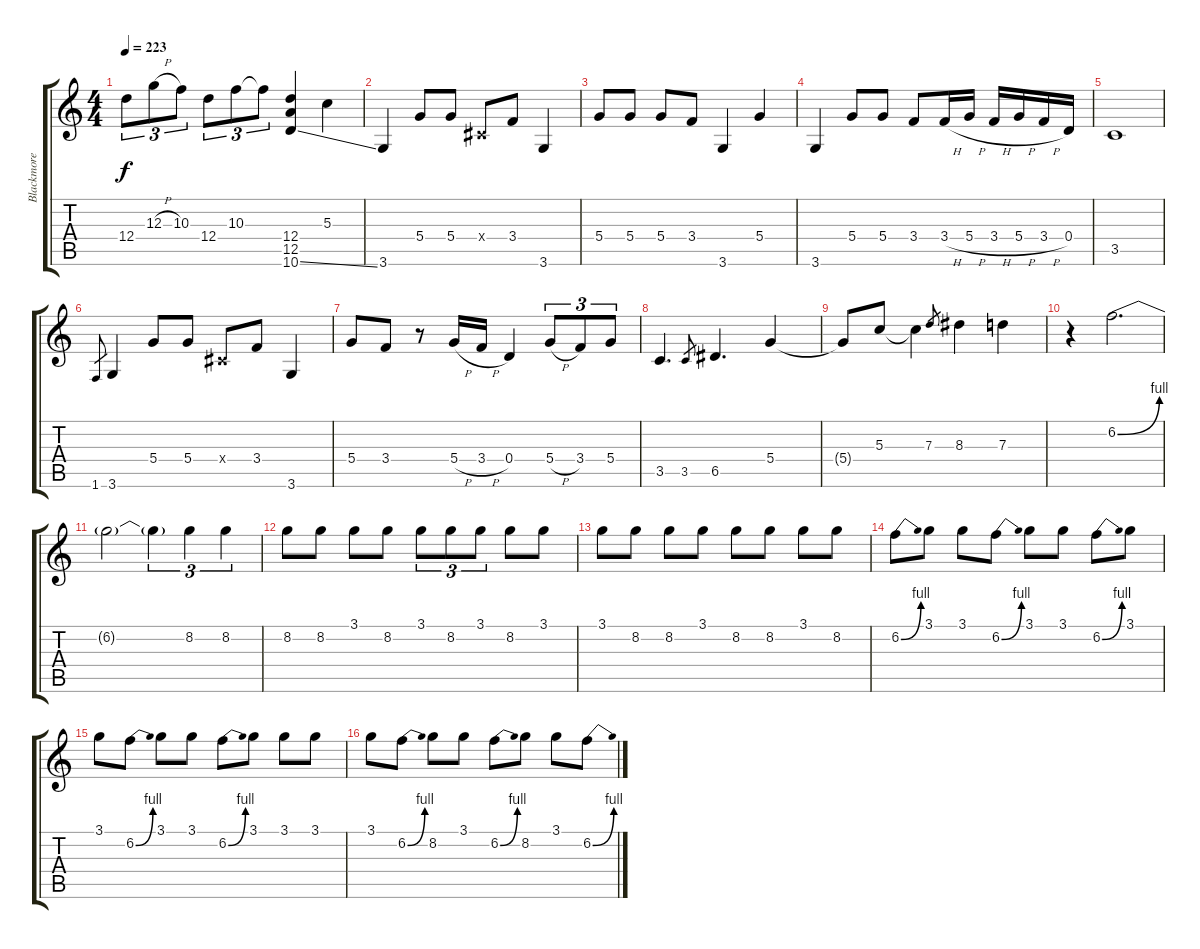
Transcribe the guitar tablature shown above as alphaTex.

\track ("Blackmore" "Blackmore") {instrument distortionguitar}
\staff {score tabs}
\tuning (E4 B3 G3 D3 A2 E2) {hide}
\ts (4 4)
\tempo 223
\clef g2
\ks c
12.4.8{tu (3 2) dy f} 12.3{h}.8{tu (3 2)} 10.3.8{tu (3 2)} 12.4.8{tu (3 2)} 10.3.8{tu (3 2)} 10.3{t}.8{tu (3 2)} (12.4 12.5 10.6{ss}).4 5.3.4 |
3.6.4 5.4.8 5.4.8 -1.4{x}.8 3.4.8 3.6.4 |
5.4.8 5.4.8 5.4.8 3.4.8 3.6.4 5.4.4 |
3.6.4 5.4.8 5.4.8 3.4.8 3.4{h}.16 5.4{h}.16 3.4{h}.16 5.4{h}.16 3.4{h}.16 0.4.16 |
3.5.1 |
1.6.8{gr} 3.6.4 5.4.8 5.4.8 -1.4{x}.8 3.4.8 3.6.4 |
5.4.8 3.4.8 r.8 5.4{h}.16 3.4{h}.16 0.4.4 5.4{h}.8{tu (3 2)} 3.4.8{tu (3 2)} 5.4.8{tu (3 2)} |
3.5.4{d} 3.5.8{gr} 6.5.4{d} 5.4.4 |
5.4{t}.8 5.3.8 5.3{t}.4 7.3.8{gr} 8.3.4 7.3.4 |
r.4 6.2{be (bend 0 0 60 4)}.2{d} |
6.2{t}.2 6.2{t}.4{tu (3 2)} 8.2.4{tu (3 2)} 8.2.4{tu (3 2)} |
8.2.8 8.2.8 3.1.8 8.2.8 3.1.8{tu (3 2)} 8.2.8{tu (3 2)} 3.1.8{tu (3 2)} 8.2.8 3.1.8 |
3.1.8 8.2.8 8.2.8 3.1.8 8.2.8 8.2.8 3.1.8 8.2.8 |
6.2{be (bend 0 0 60 4)}.8 3.1.8 3.1.8 6.2{be (bend 0 0 60 4)}.8 3.1.8 3.1.8 6.2{be (bend 0 0 60 4)}.8 3.1.8 |
3.1.8 6.2{be (bend 0 0 60 4)}.8 3.1.8 3.1.8 6.2{be (bend 0 0 60 4)}.8 3.1.8 3.1.8 3.1.8 |
3.1.8 6.2{be (bend 0 0 60 4)}.8 8.2.8 3.1.8 6.2{be (bend 0 0 60 4)}.8 8.2.8 3.1.8 6.2{be (bend 0 0 60 4)}.8
